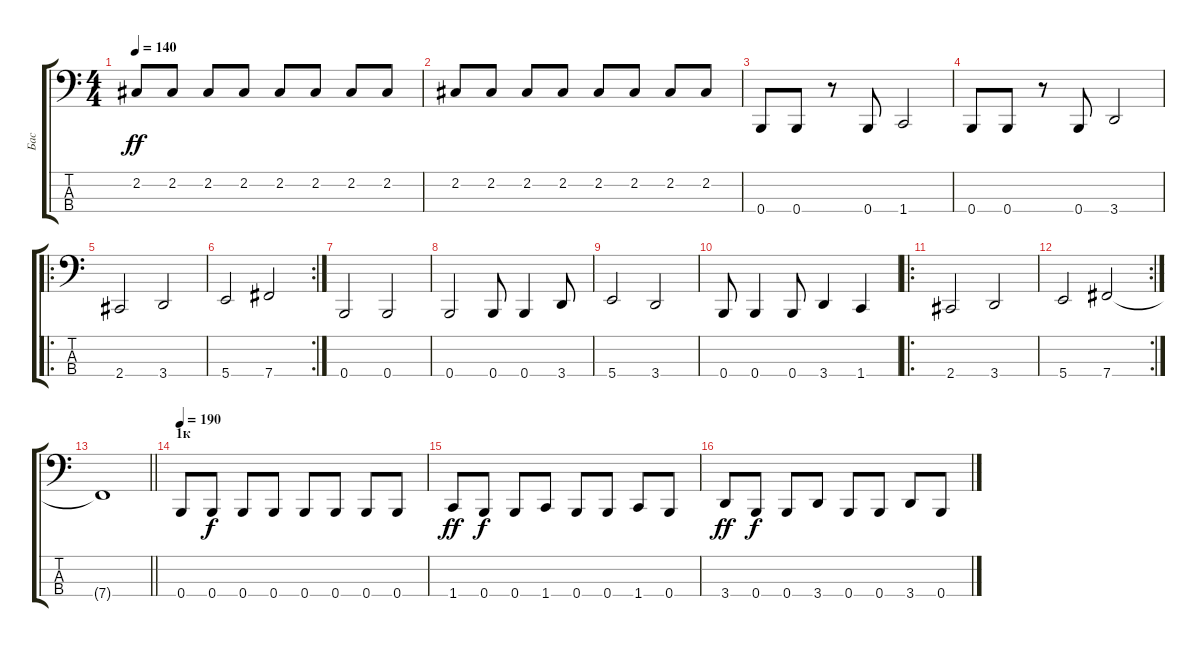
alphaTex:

\track ("Бас" "Бас") {instrument electricbassfinger}
\staff {score tabs}
\tuning (E2 B1 Gb1 B0) {hide}
\ts (4 4)
\tempo 140
\clef f4
\ks c
2.2.8{dy ff} 2.2.8 2.2.8 2.2.8 2.2.8 2.2.8 2.2.8 2.2.8 |
2.2.8 2.2.8 2.2.8 2.2.8 2.2.8 2.2.8 2.2.8 2.2.8 |
0.4.8 0.4.8 r.8 0.4.8 1.4.2 |
0.4.8 0.4.8 r.8 0.4.8 3.4.2 |
\ro
2.4.2 3.4.2 |
\rc 2
5.4.2 7.4.2 |
0.4.2 0.4.2 |
0.4.2 0.4.8 0.4.4 3.4.8 |
5.4.2 3.4.2 |
0.4.8 0.4.4 0.4.8 3.4.4 1.4.4 |
\ro
2.4.2 3.4.2 |
\rc 2
5.4.2 7.4.2 |
\barLineRight lightlight
7.4{t}.1 |
\section ("" "1к")
\tempo 190
0.4.8 0.4.8{dy f} 0.4.8 0.4.8 0.4.8 0.4.8 0.4.8 0.4.8 |
1.4.8{dy ff} 0.4.8{dy f} 0.4.8 1.4.8 0.4.8 0.4.8 1.4.8 0.4.8 |
3.4.8{dy ff} 0.4.8{dy f} 0.4.8 3.4.8 0.4.8 0.4.8 3.4.8 0.4.8
